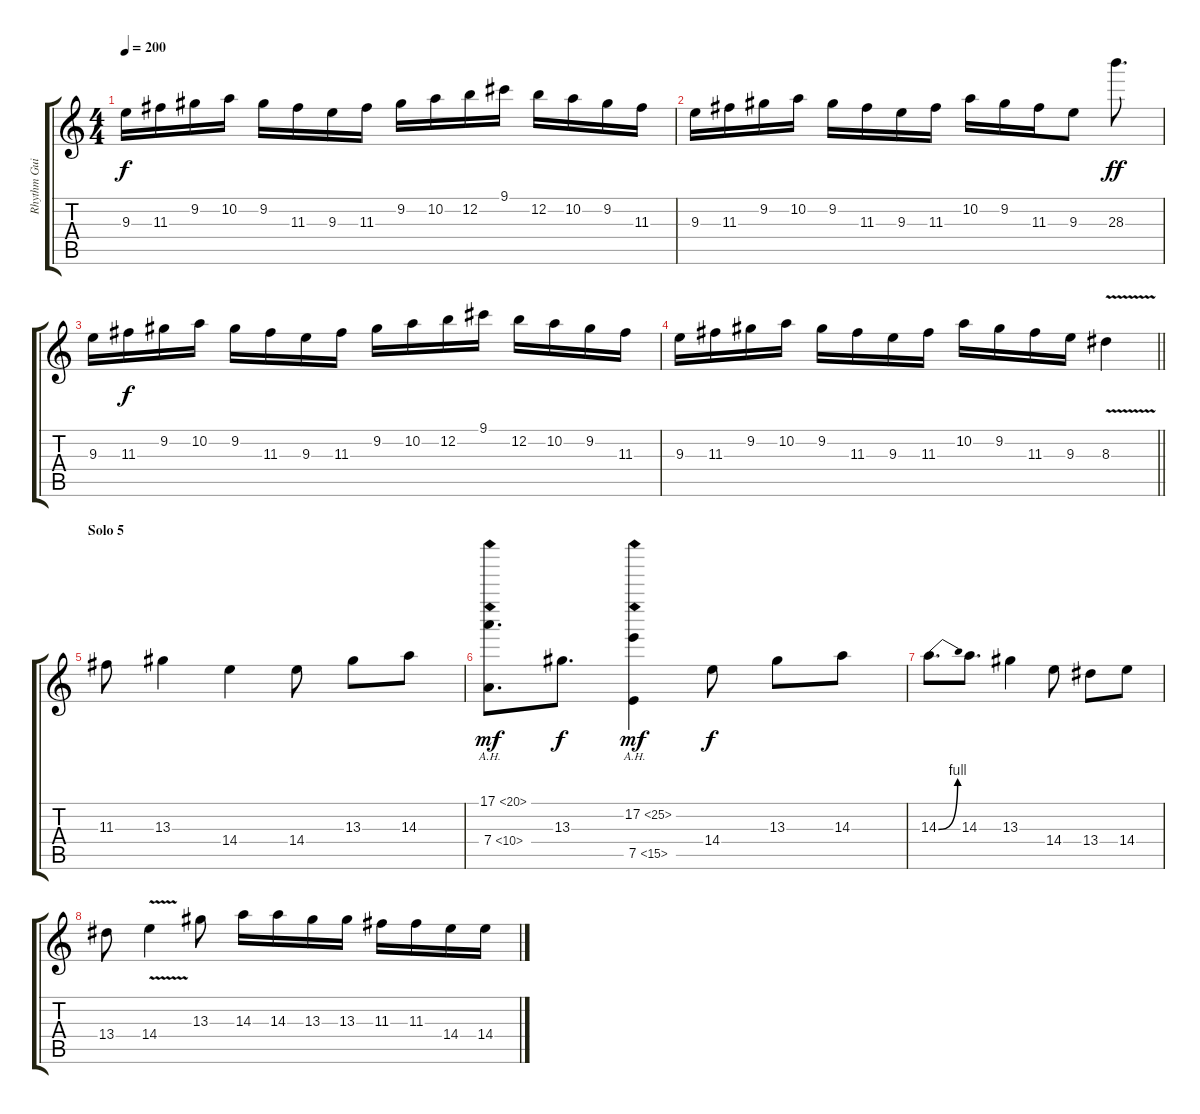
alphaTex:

\track ("Rhythm Guitar" "Rhythm Gui") {instrument distortionguitar}
\staff {score tabs}
\tuning (E4 B3 G3 D3 A2 E2) {hide}
\ts (4 4)
\tempo 200
\clef g2
\ks c
9.3.16{dy f} 11.3.16 9.2.16 10.2.16 9.2.16 11.3.16 9.3.16 11.3.16 9.2.16 10.2.16 12.2.16 9.1.16 12.2.16 10.2.16 9.2.16 11.3.16 |
9.3.16 11.3.16 9.2.16 10.2.16 9.2.16 11.3.16 9.3.16 11.3.16 10.2.16 9.2.16 11.3.16 9.3.8 28.3.8{d dy ff} |
9.3.16 11.3.16{dy f} 9.2.16 10.2.16 9.2.16 11.3.16 9.3.16 11.3.16 9.2.16 10.2.16 12.2.16 9.1.16 12.2.16 10.2.16 9.2.16 11.3.16 |
\barLineRight lightlight
9.3.16 11.3.16 9.2.16 10.2.16 9.2.16 11.3.16 9.3.16 11.3.16 10.2.16 9.2.16 11.3.16 9.3.16 8.3{v}.4 |
\section ("" "Solo 5")
11.3.8 13.3.4 14.4.4 14.4.8 13.3.8 14.3.8 |
(17.1{ah 3} 7.4{ah 3}).8{d dy mf} 13.3.8{d dy f} (17.2{ah 8} 7.5{ah 8}).4{dy mf} 14.4.8{dy f} 13.3.8 14.3.8 |
14.3{be (bend 0 0 60 4)}.8{d} 14.3.8{d} 13.3.4 14.4.8 13.4.8 14.4.8 |
13.4.8 14.4{v}.4 13.3.8 14.3.16 14.3.16 13.3.16 13.3.16 11.3.16 11.3.16 14.4.16 14.4.16
